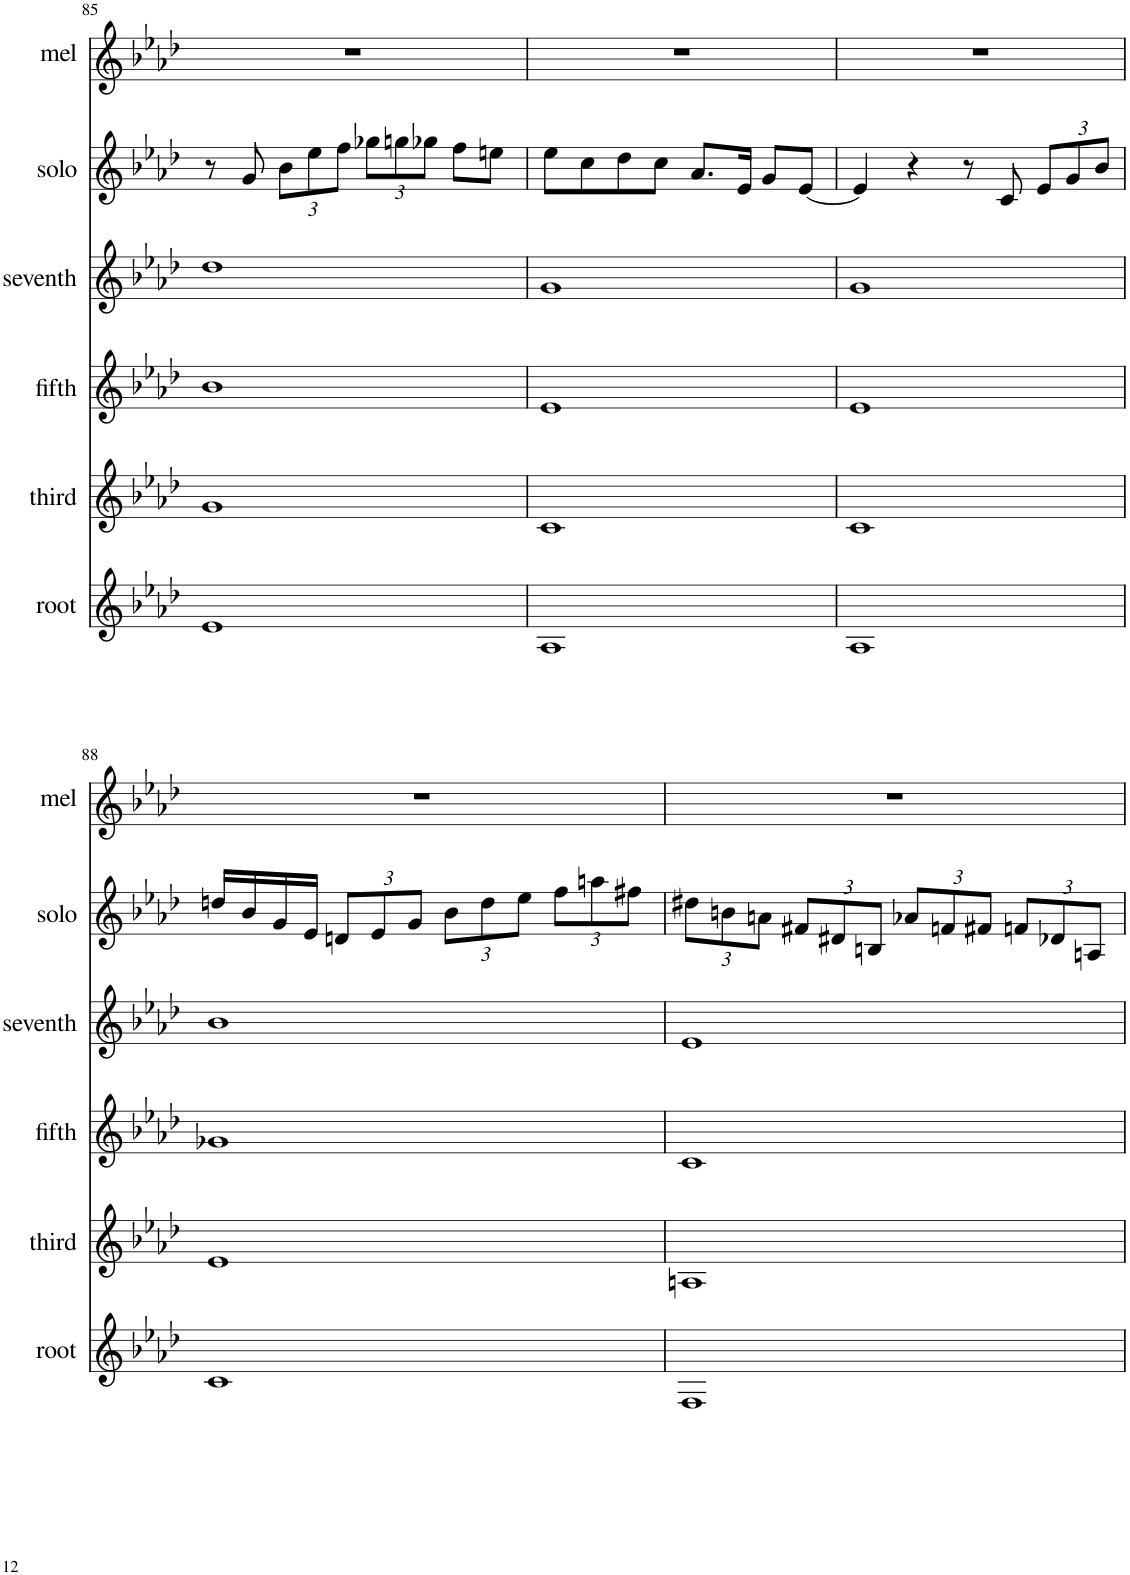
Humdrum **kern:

**kern	**kern	**kern	**kern	**kern	**kern
*part6	*part5	*part4	*part3	*part2	*part1
*staff6	*staff5	*staff4	*staff3	*staff2	*staff1
*I"root	*I"third	*I"fifth	*I"seventh	*I"solo	*I"mel
*I'root	*I'third	*I'fifth	*I'seventh	*I'solo	*I'mel
!!LO:PB:g=z
*clefG2	*clefG2	*clefG2	*clefG2	*clefG2	*clefG2
*k[b-e-a-d-]	*k[b-e-a-d-]	*k[b-e-a-d-]	*k[b-e-a-d-]	*k[b-e-a-d-]	*k[b-e-a-d-]
*M4/4	*M4/4	*M4/4	*M4/4	*M4/4	*M4/4
=85	=85	=85	=85	=85	=85
1e-	1g	1b-	1dd-	8r	1r
.	.	.	.	8g/	.
*	*	*	*	*Xbrackettup	*
.	.	.	.	12b-\L	.
.	.	.	.	12ee-\	.
.	.	.	.	12ff\J	.
.	.	.	.	12gg-X\L	.
.	.	.	.	12ggn\	.
.	.	.	.	12gg-X\J	.
.	.	.	.	8ff\L	.
.	.	.	.	8een\J	.
=86	=86	=86	=86	=86	=86
1A-	1c	1e-	1g	8ee-\L	1r
.	.	.	.	8cc\	.
.	.	.	.	8dd-\	.
.	.	.	.	8cc\J	.
.	.	.	.	8.a-/L	.
.	.	.	.	16e-/Jk	.
.	.	.	.	8g/L	.
.	.	.	.	[8e-/J	.
=87	=87	=87	=87	=87	=87
1A-	1c	1e-	1g	4e-/]	1r
.	.	.	.	4r	.
.	.	.	.	8r	.
.	.	.	.	8c/	.
.	.	.	.	12e-/L	.
.	.	.	.	12g/	.
.	.	.	.	12b-/J	.
!!LO:LB:g=z
=88	=88	=88	=88	=88	=88
1c	1e-	1g-X	1b-	16ddn/LL	1r
.	.	.	.	16b-/	.
.	.	.	.	16g/	.
.	.	.	.	16e-/JJ	.
.	.	.	.	12dn/L	.
.	.	.	.	12e-/	.
.	.	.	.	12g/J	.
.	.	.	.	12b-\L	.
.	.	.	.	12dd\	.
.	.	.	.	12ee-\J	.
.	.	.	.	12ff\L	.
.	.	.	.	12aan\	.
.	.	.	.	12ff#X\J	.
=89	=89	=89	=89	=89	=89
1F	1An	1c	1e-	12dd#X\L	1r
.	.	.	.	12bn\	.
.	.	.	.	12an\J	.
.	.	.	.	12f#X/L	.
.	.	.	.	12d#X/	.
.	.	.	.	12Bn/J	.
.	.	.	.	12a-X/L	.
.	.	.	.	12fn/	.
.	.	.	.	12f#X/J	.
.	.	.	.	12fn/L	.
.	.	.	.	12d-X/	.
.	.	.	.	12An/J	.
=	=	=	=	=	=
*-	*-	*-	*-	*-	*-
